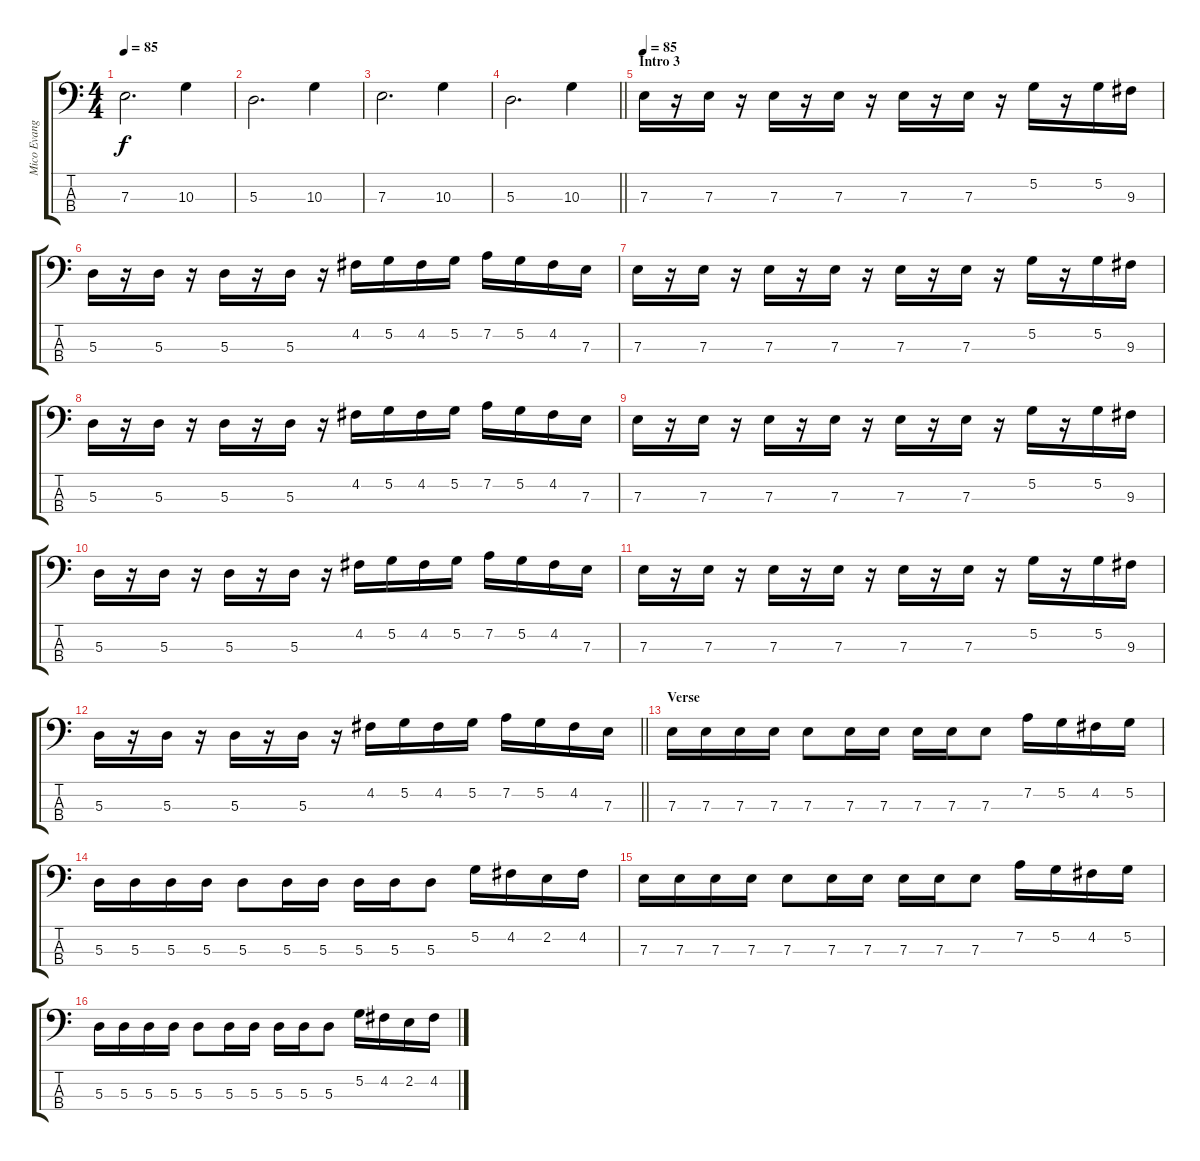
\track ("Mico Evangelista (Bass)" "Mico Evang") {instrument electricbassfinger}
\staff {score tabs}
\tuning (G2 D2 A1 E1) {hide}
\ts (4 4)
\tempo 85
\clef f4
\ks c
7.3.2{d dy f} 10.3.4 |
5.3.2{d} 10.3.4 |
7.3.2{d} 10.3.4 |
\barLineRight lightlight
5.3.2{d} 10.3.4 |
\section ("" "Intro 3")
\tempo 85
7.3.16 r.16 7.3.16 r.16 7.3.16 r.16 7.3.16 r.16 7.3.16 r.16 7.3.16 r.16 5.2.16 r.16 5.2.16 9.3.16 |
5.3.16 r.16 5.3.16 r.16 5.3.16 r.16 5.3.16 r.16 4.2.16 5.2.16 4.2.16 5.2.16 7.2.16 5.2.16 4.2.16 7.3.16 |
7.3.16 r.16 7.3.16 r.16 7.3.16 r.16 7.3.16 r.16 7.3.16 r.16 7.3.16 r.16 5.2.16 r.16 5.2.16 9.3.16 |
5.3.16 r.16 5.3.16 r.16 5.3.16 r.16 5.3.16 r.16 4.2.16 5.2.16 4.2.16 5.2.16 7.2.16 5.2.16 4.2.16 7.3.16 |
7.3.16 r.16 7.3.16 r.16 7.3.16 r.16 7.3.16 r.16 7.3.16 r.16 7.3.16 r.16 5.2.16 r.16 5.2.16 9.3.16 |
5.3.16 r.16 5.3.16 r.16 5.3.16 r.16 5.3.16 r.16 4.2.16 5.2.16 4.2.16 5.2.16 7.2.16 5.2.16 4.2.16 7.3.16 |
7.3.16 r.16 7.3.16 r.16 7.3.16 r.16 7.3.16 r.16 7.3.16 r.16 7.3.16 r.16 5.2.16 r.16 5.2.16 9.3.16 |
\barLineRight lightlight
5.3.16 r.16 5.3.16 r.16 5.3.16 r.16 5.3.16 r.16 4.2.16 5.2.16 4.2.16 5.2.16 7.2.16 5.2.16 4.2.16 7.3.16 |
\section ("" "Verse")
7.3.16 7.3.16 7.3.16 7.3.16 7.3.8 7.3.16 7.3.16 7.3.16 7.3.16 7.3.8 7.2.16 5.2.16 4.2.16 5.2.16 |
5.3.16 5.3.16 5.3.16 5.3.16 5.3.8 5.3.16 5.3.16 5.3.16 5.3.16 5.3.8 5.2.16 4.2.16 2.2.16 4.2.16 |
7.3.16 7.3.16 7.3.16 7.3.16 7.3.8 7.3.16 7.3.16 7.3.16 7.3.16 7.3.8 7.2.16 5.2.16 4.2.16 5.2.16 |
5.3.16 5.3.16 5.3.16 5.3.16 5.3.8 5.3.16 5.3.16 5.3.16 5.3.16 5.3.8 5.2.16 4.2.16 2.2.16 4.2.16
